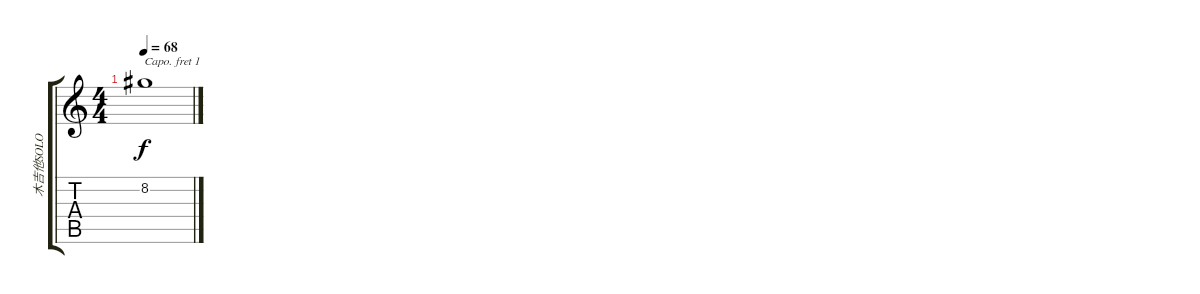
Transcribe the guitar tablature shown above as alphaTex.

\track ("木吉他SOLO" "木吉他SOLO") {instrument acousticguitarsteel}
\staff {score tabs}
\capo 1
\tuning (E4 B3 G3 D3 A2 E2) {hide}
\ts (4 4)
\tempo 68
\clef g2
\ks c
8.2.1{dy f}
